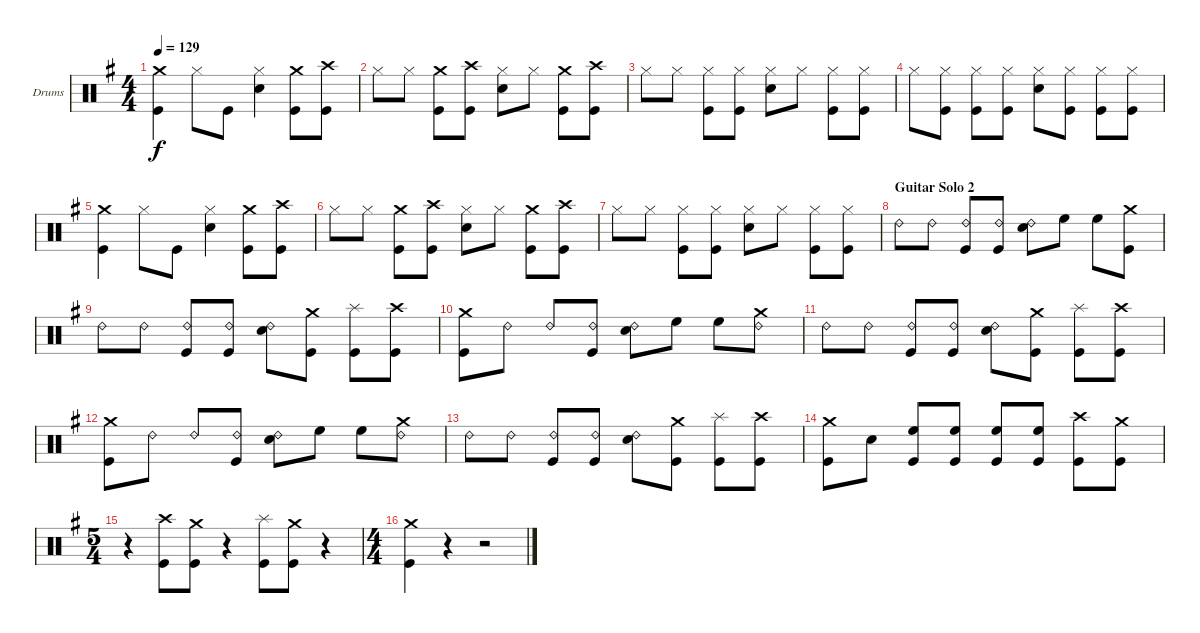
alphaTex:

\defaultSystemsLayout 4
\bracketExtendMode groupsimilarinstruments
\firstSystemTrackNameOrientation horizontal
\otherSystemsTrackNameOrientation horizontal
\track ("Nick Menza" "Drums") {instrument percussion}
\staff {score}
\articulation defaults
\ts (4 4)
\tempo 129
\clef neutral
\scale
0.333333
\ks g
("Kick (hit)" "Crash medium (hit)").4{dy f} "Hi-Hat (closed)".8 "Kick (hit)".8 ("Hi-Hat (closed)" "Snare (hit) 2").4 ("Kick (hit)" "Crash medium (hit)").8 ("Kick (hit)" "Crash high (hit)").8 |
\scale
0.333333 "Hi-Hat (closed)".8 "Hi-Hat (closed)".8 ("Kick (hit)" "Crash medium (hit)").8 ("Kick (hit)" "Crash high (hit)").8 ("Hi-Hat (closed)" "Snare (hit) 2").8 "Hi-Hat (closed)".8 ("Kick (hit)" "Crash medium (hit)").8 ("Kick (hit)" "Crash high (hit)").8 |
\scale
0.333333 "Hi-Hat (closed)".8 "Hi-Hat (closed)".8 ("Kick (hit)" "Hi-Hat (closed)").8 ("Kick (hit)" "Hi-Hat (closed)").8 ("Hi-Hat (closed)" "Snare (hit) 2").8 "Hi-Hat (closed)".8 ("Kick (hit)" "Hi-Hat (closed)").8 ("Kick (hit)" "Hi-Hat (closed)").8 |
\scale
0.333333 "Hi-Hat (closed)".8 ("Kick (hit)" "Hi-Hat (closed)").8 ("Kick (hit)" "Hi-Hat (closed)").8 ("Kick (hit)" "Hi-Hat (closed)").8 ("Hi-Hat (closed)" "Snare (hit) 2").8 ("Kick (hit)" "Hi-Hat (closed)").8 ("Kick (hit)" "Hi-Hat (closed)").8 ("Kick (hit)" "Hi-Hat (closed)").8 |
\scale
0.333333 ("Kick (hit)" "Crash medium (hit)").4 "Hi-Hat (closed)".8 "Kick (hit)".8 ("Hi-Hat (closed)" "Snare (hit) 2").4 ("Kick (hit)" "Crash medium (hit)").8 ("Kick (hit)" "Crash high (hit)").8 |
\scale
0.333333 "Hi-Hat (closed)".8 "Hi-Hat (closed)".8 ("Kick (hit)" "Crash medium (hit)").8 ("Kick (hit)" "Crash high (hit)").8 ("Hi-Hat (closed)" "Snare (hit) 2").8 "Hi-Hat (closed)".8 ("Kick (hit)" "Crash medium (hit)").8 ("Kick (hit)" "Crash high (hit)").8 |
\scale
0.333333 "Hi-Hat (closed)".8 "Hi-Hat (closed)".8 ("Kick (hit)" "Hi-Hat (closed)").8 ("Kick (hit)" "Hi-Hat (closed)").8 ("Hi-Hat (closed)" "Snare (hit) 2").8 "Hi-Hat (closed)".8 ("Kick (hit)" "Hi-Hat (closed)").8 ("Kick (hit)" "Hi-Hat (closed)").8 |
\section ("" "Guitar Solo 2")
\scale
0.333333 "Ride (bell) 2".8 "Ride (bell) 2".8 ("Kick (hit)" "Ride (bell) 2").8 ("Kick (hit)" "Ride (bell) 2").8 ("Ride (bell) 2" "Snare (hit) 2").8 "High Floor Tom (hit)".8 "High Floor Tom (hit)".8 ("Kick (hit)" "Crash medium (hit)").8 |
\scale
0.333333 "Ride (bell) 2".8 "Ride (bell) 2".8 ("Kick (hit)" "Ride (bell) 2").8 ("Kick (hit)" "Ride (bell) 2").8 ("Ride (bell) 2" "Snare (hit) 2").8 ("Kick (hit)" "Crash medium (hit)").8 ("Kick (hit)" "Splash (hit)").8 ("Kick (hit)" "Crash high (hit)").8 |
\scale
0.333333 ("Kick (hit)" "Crash medium (hit)").8 "Ride (bell) 2".8 "Ride (bell) 2".8 ("Kick (hit)" "Ride (bell) 2").8 ("Ride (bell) 2" "Snare (hit) 2").8 "High Floor Tom (hit)".8 "High Floor Tom (hit)".8 ("Ride (bell) 2" "Crash medium (hit)").8 |
\scale
0.333333 "Ride (bell) 2".8 "Ride (bell) 2".8 ("Kick (hit)" "Ride (bell) 2").8 ("Kick (hit)" "Ride (bell) 2").8 ("Ride (bell) 2" "Snare (hit) 2").8 ("Kick (hit)" "Crash medium (hit)").8 ("Kick (hit)" "Splash (hit)").8 ("Kick (hit)" "Crash high (hit)").8 |
\scale
0.333333 ("Kick (hit)" "Crash medium (hit)").8 "Ride (bell) 2".8 "Ride (bell) 2".8 ("Kick (hit)" "Ride (bell) 2").8 ("Ride (bell) 2" "Snare (hit) 2").8 "High Floor Tom (hit)".8 "High Floor Tom (hit)".8 ("Ride (bell) 2" "Crash medium (hit)").8 |
\scale
0.333333 "Ride (bell) 2".8 "Ride (bell) 2".8 ("Kick (hit)" "Ride (bell) 2").8 ("Kick (hit)" "Ride (bell) 2").8 ("Ride (bell) 2" "Snare (hit) 2").8 ("Kick (hit)" "Crash medium (hit)").8 ("Kick (hit)" "Splash (hit)").8 ("Kick (hit)" "Crash high (hit)").8 |
\scale
0.198606 ("Kick (hit)" "Crash medium (hit)").8 "Snare (hit) 2".8 ("Kick (hit)" "High Floor Tom (hit)").8 ("Kick (hit)" "High Floor Tom (hit)").8 ("Kick (hit)" "High Floor Tom (hit)").8 ("Kick (hit)" "High Floor Tom (hit)").8 ("Kick (hit)" "Crash high (hit)").8 ("Kick (hit)" "Crash medium (hit)").8 |
\ts (5 4)
\scale
0.400697 r.4 ("Kick (hit)" "Crash high (hit)").8 ("Kick (hit)" "Crash medium (hit)").8 r.4 ("Kick (hit)" "Splash (hit)").8 ("Kick (hit)" "Crash medium (hit)").8 r.4 |
\ts (4 4)
\scale
0.400697 ("Kick (hit)" "Crash medium (hit)").4 r.4 r.2
